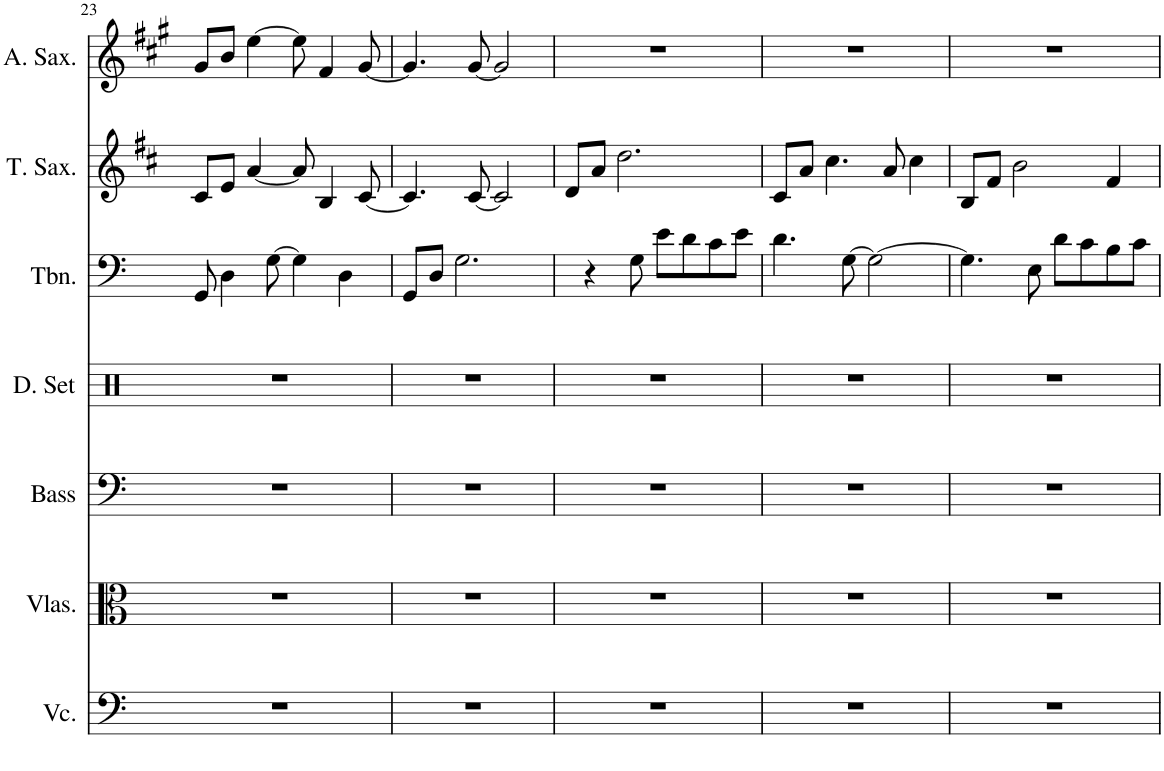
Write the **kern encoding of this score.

**kern	**kern	**kern	**kern	**kern	**kern	**kern
*part7	*part6	*part5	*part4	*part3	*part2	*part1
*staff7	*staff6	*staff5	*staff4	*staff3	*staff2	*staff1
*I"Violoncello	*I"Violas	*I"Acoustic Bass	*I"Drumset	*I"Trombone	*I"Tenor Saxophone	*I"Alto Saxophone
*I'Vc.	*I'Vlas.	*I'Bass	*I'D. Set	*I'Tbn.	*I'T. Sax.	*I'A. Sax.
!!LO:PB:g=z
*clefF4	*clefC3	*clefF4	*clefX	*clefF4	*clefG2	*clefG2
*	*	*Trd7c12	*	*	*Trd8c14	*Trd5c9
*k[]	*k[]	*k[]	*k[]	*k[]	*k[f#c#]	*k[f#c#g#]
*M4/4	*M4/4	*M4/4	*M4/4	*M4/4	*M4/4	*M4/4
=23	=23	=23	=23	=23	=23	=23
1r	1r	1r	1r	8GG/	8c#/L	8g#/L
.	.	.	.	4D\	8e/J	8b/J
.	.	.	.	.	[4a/	[4ee\
.	.	.	.	[8G\	.	.
.	.	.	.	4G\]	8a/]	8ee\]
.	.	.	.	.	4B/	4f#/
.	.	.	.	4D\	.	.
.	.	.	.	.	[8c#/	[8g#/
=24	=24	=24	=24	=24	=24	=24
1r	1r	1r	1r	8GG/L	4.c#/]	4.g#/]
.	.	.	.	8D/J	.	.
.	.	.	.	2.G\	.	.
.	.	.	.	.	[8c#/	[8g#/
.	.	.	.	.	2c#/]	2g#/]
=25	=25	=25	=25	=25	=25	=25
1r	1r	1r	1r	8ryy	8d/L	1r
.	.	.	.	4r	8a/J	.
.	.	.	.	.	2.dd\	.
.	.	.	.	8G\	.	.
.	.	.	.	8e\L	.	.
.	.	.	.	8d\	.	.
.	.	.	.	8c\	.	.
.	.	.	.	8e\J	.	.
=26	=26	=26	=26	=26	=26	=26
1r	1r	1r	1r	4.d\	8c#/L	1r
.	.	.	.	.	8a/J	.
.	.	.	.	.	4.cc#\	.
.	.	.	.	[8G\	.	.
.	.	.	.	2G\_	.	.
.	.	.	.	.	8a/	.
.	.	.	.	.	4cc#\	.
=27	=27	=27	=27	=27	=27	=27
1r	1r	1r	1r	4.G\]	8B/L	1r
.	.	.	.	.	8f#/J	.
.	.	.	.	.	2b\	.
.	.	.	.	8E\	.	.
.	.	.	.	8d\L	.	.
.	.	.	.	8c\	.	.
.	.	.	.	8B\	4f#/	.
.	.	.	.	8c\J	.	.
=	=	=	=	=	=	=
*-	*-	*-	*-	*-	*-	*-
